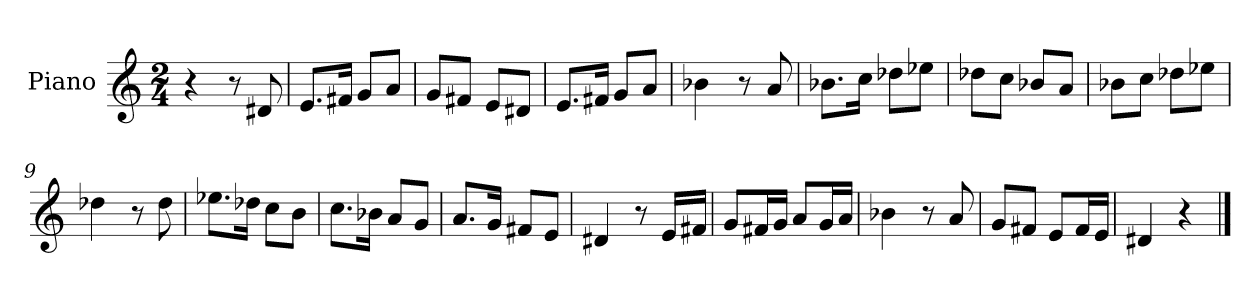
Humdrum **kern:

**kern
*part1
*staff1
*I"Piano
*I'Pno
*clefG2
*k[]
*M2/4
=1
4r
8r
8d#X/
=2
8.e/L
16f#X/Jk
8g/L
8a/J
=3
8g/L
8f#X/J
8e/L
8d#X/J
=4
8.e/L
16f#X/Jk
8g/L
8a/J
=5
4b-X\
8r
8a/
=6
8.b-X\L
16cc\Jk
8dd-X\L
8ee-X\J
=7
8dd-X\L
8cc\J
8b-X/L
8a/J
=8
8b-X\L
8cc\J
8dd-X\L
8ee-X\J
=9
4dd-X\
8r
8dd-\
=10
8.ee-X\L
16dd-X\Jk
8cc\L
8b\J
=11
8.cc\L
16b-X\Jk
8a/L
8g/J
=12
8.a/L
16g/Jk
8f#X/L
8e/J
=13
4d#X/
8r
16e/LL
16f#X/JJ
=14
8g/L
16f#X/L
16g/JJ
8a/L
16g/L
16a/JJ
=15
4b-X\
8r
8a/
=16
8g/L
8f#X/J
8e/L
16f#/L
16e/JJ
=17
4d#X/
4r
==
*-
